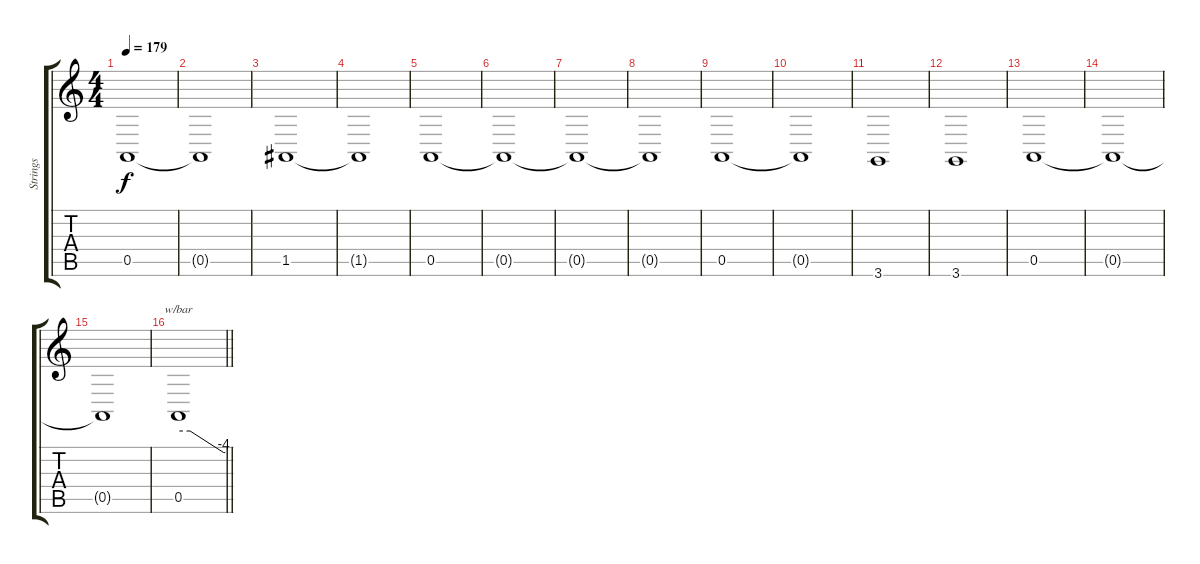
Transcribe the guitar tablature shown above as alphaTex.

\track ("Strings" "Strings") {instrument stringensemble1}
\staff {score tabs}
\tuning (E4 B3 G3 D3 A2 E2) {hide}
\ts (4 4)
\tempo 179
\clef g2
\ks c
0.5.1{dy f} |
0.5{t}.1 |
1.5.1 |
1.5{t}.1 |
0.5.1 |
0.5{t}.1 |
0.5{t}.1 |
0.5{t}.1 |
0.5.1 |
0.5{t}.1 |
3.6.1 |
3.6.1 |
0.5.1 |
0.5{t}.1 |
0.5{t}.1 |
\barLineRight lightlight
0.5.1{tbe (custom default 0 0 15 0 58 -16 60 -16)}
